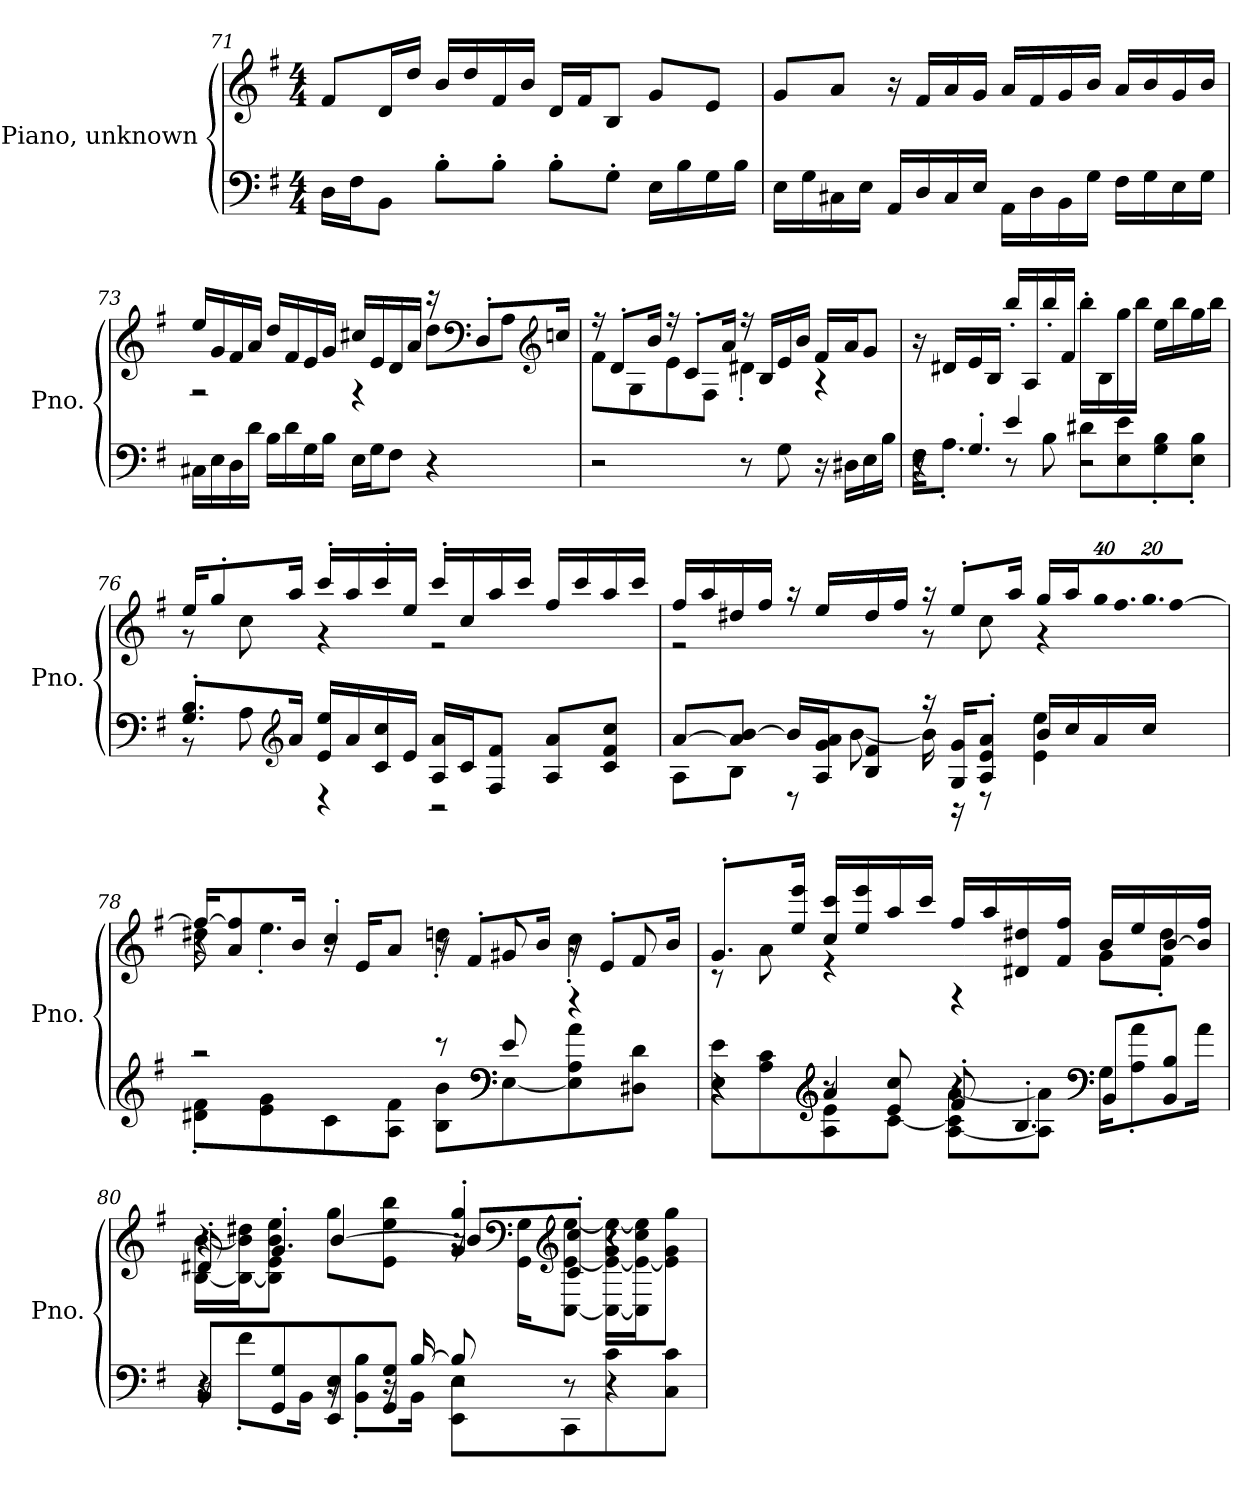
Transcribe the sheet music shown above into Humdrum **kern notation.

**kern	**kern
*part1	*part1
*staff2	*staff1
*I"Piano, unknown	*
*I'Pno.	*
*clefF4	*clefG2
*k[f#]	*k[f#]
*M4/4	*M4/4
=71	=71
16D\LL	8f#/L
16F#\J	.
8BB\J	16d/L
.	16dd/JJ
8B'\L	16b/LL
.	16dd/
8B'\J	16f#/
.	16b/JJ
8B'\L	16d/LL
.	16f#/J
8G'\J	8B/J
16E\LL	8g/L
16B\	.
16G\	8e/J
16B\JJ	.
!!LO:LB:g=z
=72	=72
16E\LL	8g/L
16G\	.
16C#X\	8a/J
16E\JJ	.
16AA/LL	16r
16D/	16f#/LL
16C#/	16a/
16E/JJ	16g/JJ
16AA\LL	16a/LL
16D\	16f#/
16BB\	16g/
16G\JJ	16b/JJ
16F#\LL	16a/LL
16G\	16b/
16E\	16g/
16G\JJ	16b/JJ
=73	=73
*	*^
16C#X\LL	16ee/LL	2r
16E\	16g/	.
16D\	16f#/	.
16d\JJ	16a/JJ	.
16B\LL	16dd/LL	.
16d\	16f#/	.
16G\	16e/	.
16B\JJ	16g/JJ	.
16E\LL	16cc#X/LL	4r
16G\J	16e/	.
8F#\J	16d/	.
.	16a/JJ	.
4r	16r	8dd\L
*	*clefF4	*
.	8D'/L	.
.	.	8A\J
*	*clefG2	*
.	16ccn/Jk	.
!!LO:LB:g=z	!!
=74	=74	=74
2r	16r	8f#\L
.	8d'/L	.
.	.	8G\
.	16b/Jk	.
.	16r	8e\
.	8c'/L	.
.	.	8F#\J
.	16a/Jk	.
8r	16r	4d#X'\
.	16B/LL	.
8G\	16e/	.
.	16b/JJ	.
16r	16f#/LL	4r
16D#X\LL	16a/J	.
16E\	8g/J	.
16B\JJ	.	.
*	*v	*v
=75	=75
*^	*
*	*^	*
4r	16F#\KL	8r	16r
.	8.A'\J	.	16d#X/LL
.	.	4.G'/	16e/
.	.	.	16B/JJ
4e/	8r	.	16bb'/LL
.	.	.	16A/
.	8B\	.	16bb'/
.	.	.	16f#/JJ
2r	8d#X\L	2r	16bb'\LL
.	.	.	16B\
.	8E\ 8e\	.	16gg\
.	.	.	16bb\JJ
.	8G\' 8B\'	.	16ee\LL
.	.	.	16bb\
.	8E\' 8B\'J	.	16gg\
.	.	.	16bb\JJ
*	*v	*v	*
!!LO:PB:g=z
=76	=76	=76
*	*	*^
8.G/' 8.B/'L	8r	16ee/KL	8r
.	.	8gg'/	.
.	8A\	.	8cc\
*clefG2	*	*	*
16a/Jk	.	16aa/Jk	.
16e/ 16ee/LL	4r	16ccc'/LL	4r
16a/	.	16aa/	.
16c/ 16cc/	.	16ccc'/	.
16e/JJ	.	16ee/JJ	.
16A/ 16a/LL	2r	16ccc'/LL	2r
16c/J	.	16cc/	.
8F#/ 8f#/J	.	16aa/	.
.	.	16ccc/JJ	.
8A/ 8a/L	.	16ff#/LL	.
.	.	16ccc/	.
8c/ 8f#/ 8cc/J	.	16aa/	.
.	.	16ccc/JJ	.
=77	=77	=77	=77
[8a/L	8A\L	16ff#/LL	2r
.	.	16aa/	.
8a/] [8b/J	8B\J	16dd#X/	.
.	.	16ff#/JJ	.
16b/LL]	8r	16r	.
16A/ 16g/ 16a/J	.	16ee/LL	.
8B/ 8f#/J	[8b\	16dd#/	.
.	.	16ff#/JJ	.
16r	16b\]	16r	8r
16G/ 16g/KL	16r	8ee'/L	.
8A/' 8e/' 8a/'J	8r	.	8cc\
.	.	16aa/Jk	.
16b/LL	4e\ 4ee\	16gg/LL	4r
16cc/	.	16aa/	.
*	*	*Xbrackettup	*
!	!	!LO:N:vis=32	!
16a/	.	640%23gg/L	.
!	!	!LO:N:vis=64.	!
.	.	640%17ff#/L	.
!	!	!LO:N:vis=64.	!
16cc/JJ	.	640%17gg/J	.
!	!	!LO:N:vis=32	!
.	.	[640%23ff#/JJJ	.
!!LO:LB:g=z
=78	=78	=78	=78
*	*	*	*^
2r	8d#X\' 8f#\'L	16ff#/KL_	8dd#X\	4r
.	.	8a/ 8ff#/]	.	.
.	8e\ 8g\	.	4.ee'\	.
.	.	16b/Jk	.	.
.	8c\	16r	.	4cc'/
.	.	16e/KL	.	.
.	8A\ 8f#\J	8a/J	.	.
8r	8B\ 8b\L	16r	4ddn'\	8r
.	.	8f#'/L	.	.
*clefF4	*	*	*	*
8e/	[8E\	.	.	8g#X/
.	.	16b/Jk	.	.
4r	8E\] 8A\ 8a\	16r	4cc'\	8r
.	.	8e'/L	.	.
.	8D#X\ 8d#\J	.	.	8f#/
.	.	16b/Jk	.	.
*	*	*	*v	*v
=79	=79	=79	=79
*	*^	*	*
4r	8E\ 8e\L	4r	8.g'/L	8r
.	8A\ 8c\	.	.	8a\
.	.	.	16ee/ 16eee/Jk	.
*clefG2	*	*	*	*
8r	8A\ 8e\	4a/	16cc/ 16ccc/LL	4r
.	.	.	16ee/ 16eee/	.
8e/ 8cc/	[8c\J	.	16aa/	.
.	.	.	16ccc/JJ	.
8f#'/	[8A\ 8c\] [8a\L	4r	16ff#/LL	4r
.	.	.	16aa/	.
4.B'/	8A\] 8a\]J	.	16d#X/ 16dd#X/	.
.	.	.	16f#/ 16ff#/JJ	.
*clefF4	*	*	*	*
.	16G\KL	8BB/L	16b/LL	8g\L
.	8A\' 8a\'	.	16ee/	.
.	.	8BB/ 8B/J	[16b/	8f#\' 8dd#\'J
.	16a\Jk	.	16b/] 16ff#/JJ	.
!!LO:LB:g=z
=80	=80	=80	=80	=80
*	*	*	*	*^
4r	16r	8BB/L	8d#X'/	[16B\ [16b\LL	4r
.	8f#'\L	.	.	16B\_ 16b\] 16dd#X\J	.
.	.	8GG/ 8G/	4.g'/	8B\] 8e\ 8b\ 8ee\J	.
.	16BB\Jk	.	.	.	.
8r	16r	8EE/ 8E/	.	8gg\L	[4b/
.	8BB\' 8B\'L	.	.	.	.
16r	.	8GG/ 8G/J	.	8e\ 8ee\ 8bb\J	.
[16B/	16BB\Jk	.	.	.	.
8B/]	8EE\ 8E\L	2r	4g/' 4gg/'	16r	8b/L]
*	*	*	*clefF4	*	*
.	.	.	.	16GG\ 16G\KL	.
*	*	*	*clefG2	*	*
8r	8CC\	.	.	[8C\ [8e\ [8ee\J	8c/' 8cc/'J
4r	8c\	.	4r	16C\_ 16e\_ 16g\ 16ee\_LL	4r
.	.	.	.	16C\] 16e\_ 16cc\ 16ee\]J	.
.	8C\ 8c\J	.	.	8e\] 8g\ 8gg\J	.
*v	*v	*v	*	*	*
*	*v	*v	*v
=	=
*-	*-
